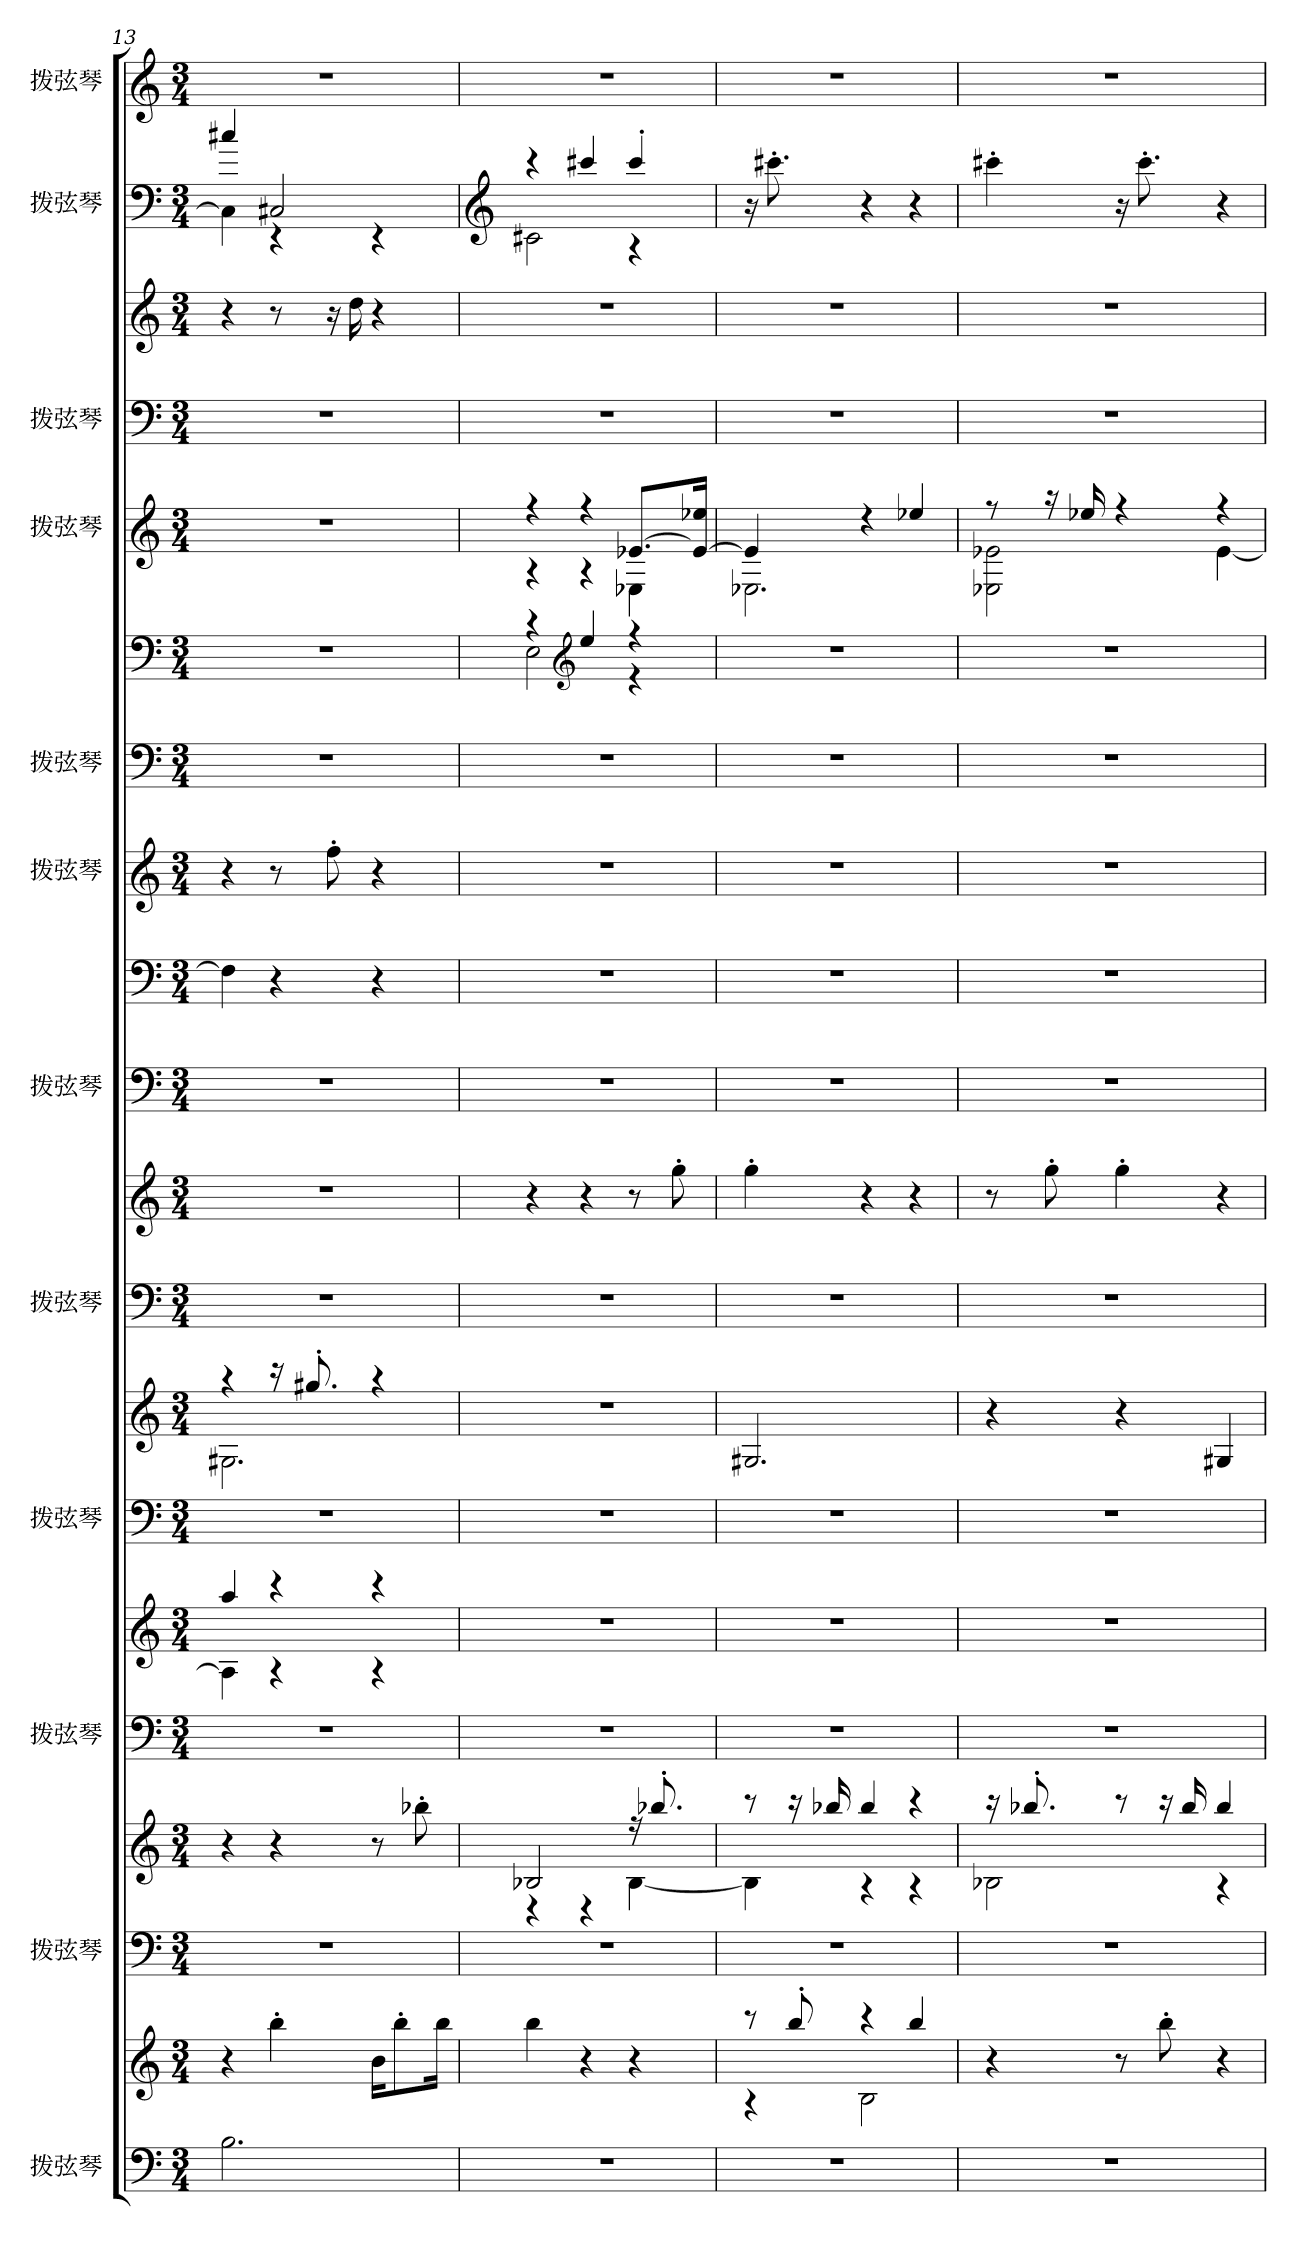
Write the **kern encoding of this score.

**kern	**kern	**kern	**kern	**kern	**kern	**kern	**kern	**kern	**kern	**kern	**kern	**kern	**kern	**kern	**kern	**kern	**kern	**kern	**kern
*part12	*part12	*part11	*part11	*part10	*part10	*part9	*part9	*part8	*part8	*part7	*part7	*part6	*part5	*part5	*part4	*part3	*part3	*part2	*part1
*staff20	*staff19	*staff18	*staff17	*staff16	*staff15	*staff14	*staff13	*staff12	*staff11	*staff10	*staff9	*staff8	*staff7	*staff6	*staff5	*staff4	*staff3	*staff2	*staff1
*I"拨弦琴	*	*I"拨弦琴	*	*I"拨弦琴	*	*I"拨弦琴	*	*I"拨弦琴	*	*I"拨弦琴	*	*I"拨弦琴	*I"拨弦琴	*	*I"拨弦琴	*I"拨弦琴	*	*I"拨弦琴	*I"拨弦琴
*clefF4	*clefG2	*clefF4	*clefG2	*clefF4	*clefG2	*clefF4	*clefG2	*clefF4	*clefG2	*clefF4	*clefF4	*clefG2	*clefF4	*clefF4	*clefG2	*clefF4	*clefG2	*clefF4	*clefG2
*k[]	*k[]	*k[]	*k[]	*k[]	*k[]	*k[]	*k[]	*k[]	*k[]	*k[]	*k[]	*k[]	*k[]	*k[]	*k[]	*k[]	*k[]	*k[]	*k[]
*M3/4	*M3/4	*M3/4	*M3/4	*M3/4	*M3/4	*M3/4	*M3/4	*M3/4	*M3/4	*M3/4	*M3/4	*M3/4	*M3/4	*M3/4	*M3/4	*M3/4	*M3/4	*M3/4	*M3/4
=13	=13	=13	=13	=13	=13	=13	=13	=13	=13	=13	=13	=13	=13	=13	=13	=13	=13	=13	=13
*	*	*	*	*	*^	*	*^	*	*	*	*	*	*	*	*	*	*	*^	*
2.B\	4r	2.r	4r	2.r	4aa/	4A\]	2.r	4r	2.G#X\	2.r	2.r	2.r	4F#\]	4r	2.r	2.r	2.r	2.r	4r	4cc#X/	4C#\]	2.r
.	4bb'\	.	4r	.	4r	4r	.	16r	.	.	.	.	4r	8r	.	.	.	.	8r	2C#X/	4r	.
.	.	.	.	.	.	.	.	8.gg#X'/	.	.	.	.	.	.	.	.	.	.	.	.	.	.
.	.	.	.	.	.	.	.	.	.	.	.	.	.	8ff'\	.	.	.	.	16r	.	.	.
.	.	.	.	.	.	.	.	.	.	.	.	.	.	.	.	.	.	.	16dd\	.	.	.
.	16b\KL	.	8r	.	4r	4r	.	4r	.	.	.	.	4r	4r	.	.	.	.	4r	.	4r	.
.	8bb'\	.	.	.	.	.	.	.	.	.	.	.	.	.	.	.	.	.	.	.	.	.
.	.	.	8bb-X'\	.	.	.	.	.	.	.	.	.	.	.	.	.	.	.	.	.	.	.
.	16bb\Jk	.	.	.	.	.	.	.	.	.	.	.	.	.	.	.	.	.	.	.	.	.
*	*	*	*	*	*v	*v	*	*v	*v	*	*	*	*	*	*	*	*	*	*	*	*	*
!!LO:PB:g=z
=14	=14	=14	=14	=14	=14	=14	=14	=14	=14	=14	=14	=14	=14	=14	=14	=14	=14	=14	=14	=14
*	*	*	*	*	*	*	*	*	*	*	*	*	*	*	*	*	*	*clefG2	*	*
*	*	*	*^	*	*	*	*	*	*	*	*	*	*	*^	*^	*	*	*	*	*
2.r	4bb\	2.r	2B-X/	4r	2.r	2.r	2.r	2.r	2.r	4r	2.r	2.r	2.r	2.r	4r	2E\	4r	4r	2.r	2.r	4r	2c#X\	2.r
*	*	*	*	*	*	*	*	*	*	*	*	*	*	*	*clefG2	*	*	*	*	*	*	*	*
.	4r	.	.	4r	.	.	.	.	.	4r	.	.	.	.	4ee/	.	4r	4r	.	.	4ccc#X/	.	.
.	4r	.	16r	[4B-\	.	.	.	.	.	8r	.	.	.	.	4r	4r	[8.e-X/L	4E-X\	.	.	4ccc#'/	4r	.
.	.	.	8.bb-X'/	.	.	.	.	.	.	.	.	.	.	.	.	.	.	.	.	.	.	.	.
.	.	.	.	.	.	.	.	.	.	8gg'\	.	.	.	.	.	.	.	.	.	.	.	.	.
.	.	.	.	.	.	.	.	.	.	.	.	.	.	.	.	.	16e-/_ 16ee-X/Jk	.	.	.	.	.	.
*	*	*	*	*	*	*	*	*	*	*	*	*	*	*	*v	*v	*	*	*	*	*v	*v	*
=15	=15	=15	=15	=15	=15	=15	=15	=15	=15	=15	=15	=15	=15	=15	=15	=15	=15	=15	=15	=15	=15
*	*^	*	*	*	*	*	*	*	*	*	*	*	*	*	*	*	*	*	*	*	*
2.r	8r	4r	2.r	8r	4B-\]	2.r	2.r	2.r	2.G#X/	2.r	4gg'\	2.r	2.r	2.r	2.r	2.r	4e-/]	2.E-X\	2.r	2.r	16r	2.r
.	.	.	.	.	.	.	.	.	.	.	.	.	.	.	.	.	.	.	.	.	8.ccc#X'\	.
.	8bb'/	.	.	16r	.	.	.	.	.	.	.	.	.	.	.	.	.	.	.	.	.	.
.	.	.	.	16bb-X/	.	.	.	.	.	.	.	.	.	.	.	.	.	.	.	.	.	.
.	4r	2B\	.	4bb-/	4r	.	.	.	.	.	4r	.	.	.	.	.	4r	.	.	.	4r	.
.	4bb/	.	.	4r	4r	.	.	.	.	.	4r	.	.	.	.	.	4ee-X/	.	.	.	4r	.
*	*v	*v	*	*	*	*	*	*	*	*	*	*	*	*	*	*	*	*	*	*	*	*
=16	=16	=16	=16	=16	=16	=16	=16	=16	=16	=16	=16	=16	=16	=16	=16	=16	=16	=16	=16	=16	=16
2.r	4r	2.r	16r	2B-X\	2.r	2.r	2.r	4r	2.r	8r	2.r	2.r	2.r	2.r	2.r	8r	2E-X\ 2e-X\	2.r	2.r	4ccc#X'\	2.r
.	.	.	8.bb-X'/	.	.	.	.	.	.	.	.	.	.	.	.	.	.	.	.	.	.
.	.	.	.	.	.	.	.	.	.	8gg'\	.	.	.	.	.	16r	.	.	.	.	.
.	.	.	.	.	.	.	.	.	.	.	.	.	.	.	.	16ee-X/	.	.	.	.	.
.	8r	.	8r	.	.	.	.	4r	.	4gg'\	.	.	.	.	.	4r	.	.	.	16r	.
.	.	.	.	.	.	.	.	.	.	.	.	.	.	.	.	.	.	.	.	8.ccc#'\	.
.	8bb'\	.	16r	.	.	.	.	.	.	.	.	.	.	.	.	.	.	.	.	.	.
.	.	.	16bb-/	.	.	.	.	.	.	.	.	.	.	.	.	.	.	.	.	.	.
.	4r	.	4bb-/	4r	.	.	.	4G#X/	.	4r	.	.	.	.	.	4r	[4e-\	.	.	4r	.
*	*	*	*v	*v	*	*	*	*	*	*	*	*	*	*	*	*v	*v	*	*	*	*
=	=	=	=	=	=	=	=	=	=	=	=	=	=	=	=	=	=	=	=
*-	*-	*-	*-	*-	*-	*-	*-	*-	*-	*-	*-	*-	*-	*-	*-	*-	*-	*-	*-
